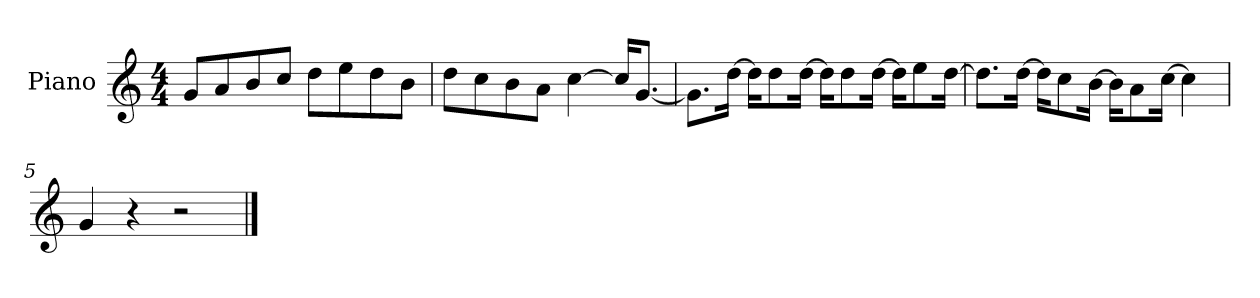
**kern
*part1
*staff1
*I"Piano
*I'P-no
*clefG2
*k[]
*M4/4
*MM90
=1
8g/L
8a/
8b/
8cc/J
8dd\L
8ee\
8dd\
8b\J
=2
8dd\L
8cc\
8b\
8a\J
[4cc\
16cc/KL]
[8.g/J
=3
8.g\L]
[16dd\Jk
16dd\KL]
8dd\
[16dd\Jk
16dd\KL]
8dd\
[16dd\Jk
16dd\KL]
8ee\
[16dd\Jk
=4
8.dd\L]
[16dd\Jk
16dd\KL]
8cc\
[16b\Jk
16b\KL]
8a\
[16cc\Jk
4cc\]
=5
4g/
4r
2r
==
*-
